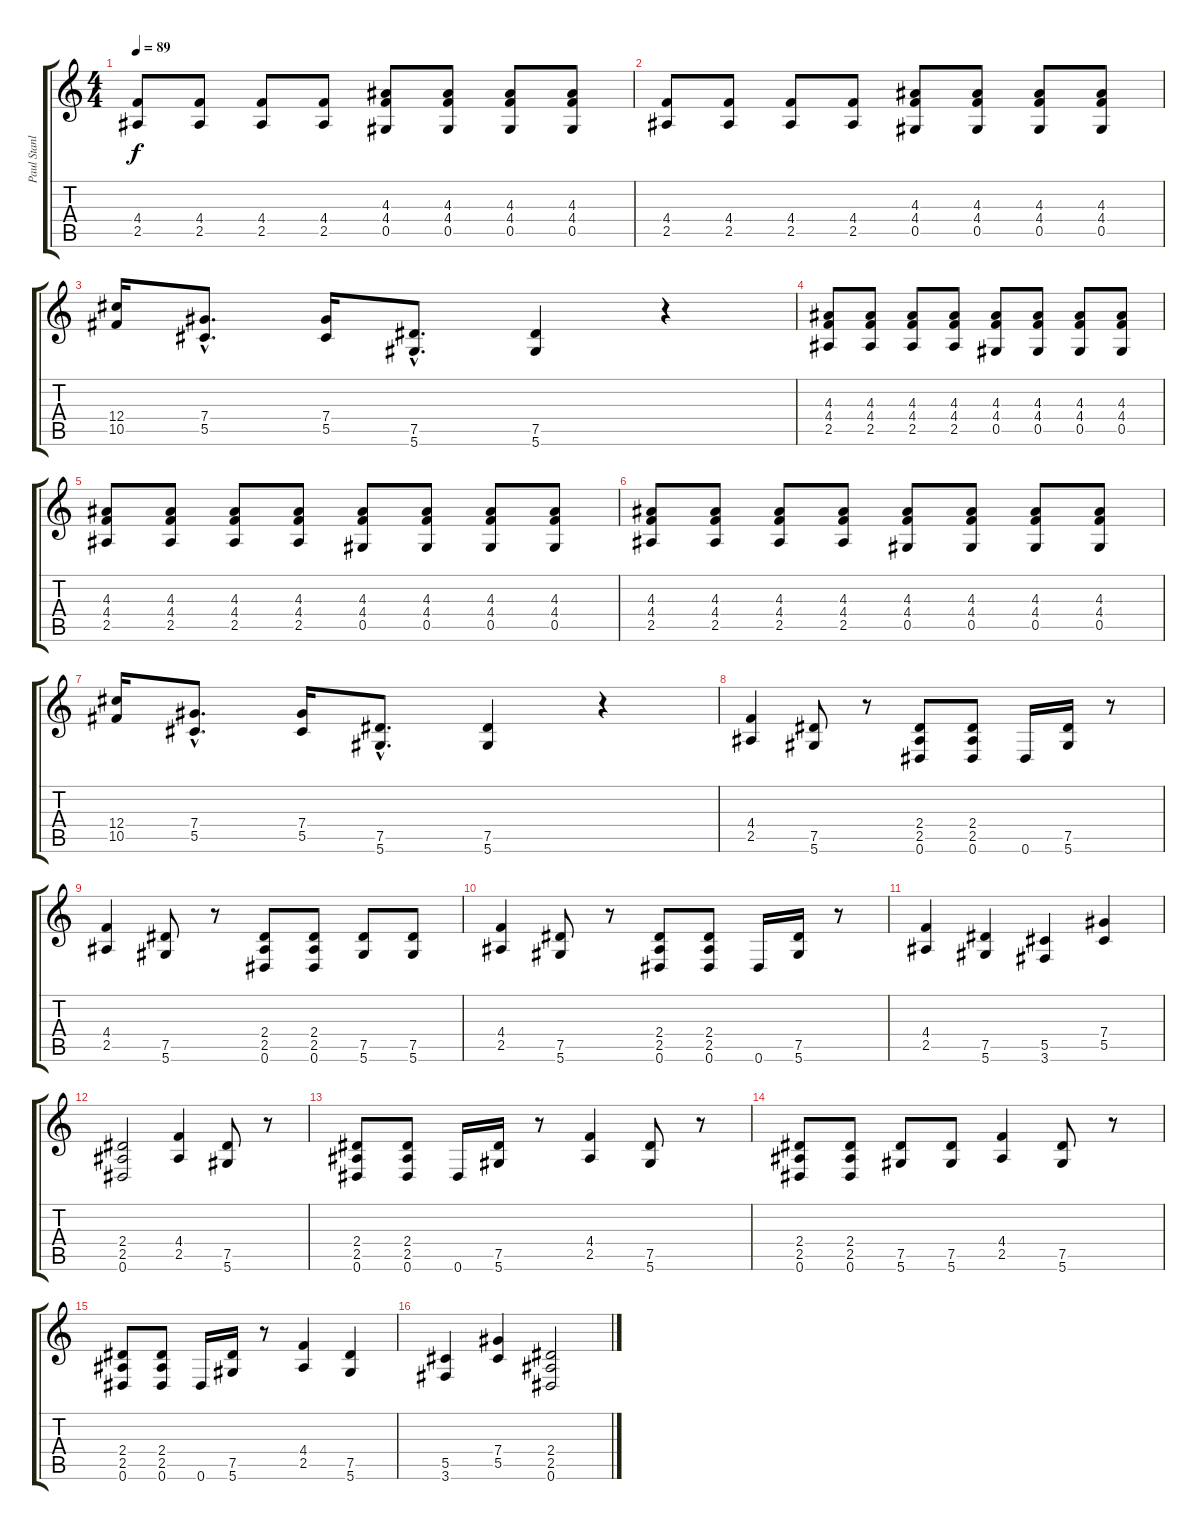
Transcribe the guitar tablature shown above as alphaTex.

\track ("Paul Stanley (The Starchild)" "Paul Stanl") {instrument distortionguitar}
\staff {score tabs}
\tuning (Eb4 Bb3 Gb3 Db3 Ab2 Eb2) {hide}
\ts (4 4)
\tempo 89
\clef g2
\ks c
(4.4 2.5).8{dy f} (4.4 2.5).8 (4.4 2.5).8 (4.4 2.5).8 (4.3 4.4 0.5).8 (4.3 4.4 0.5).8 (4.3 4.4 0.5).8 (4.3 4.4 0.5).8 |
(4.4 2.5).8 (4.4 2.5).8 (4.4 2.5).8 (4.4 2.5).8 (4.3 4.4 0.5).8 (4.3 4.4 0.5).8 (4.3 4.4 0.5).8 (4.3 4.4 0.5).8 |
(12.4 10.5).16 (7.4{hac} 5.5{hac}).8{d} (7.4 5.5).16 (7.5{hac} 5.6{hac}).8{d} (7.5 5.6).4 r.4 |
(4.3 4.4 2.5).8 (4.3 4.4 2.5).8 (4.3 4.4 2.5).8 (4.3 4.4 2.5).8 (4.3 4.4 0.5).8 (4.3 4.4 0.5).8 (4.3 4.4 0.5).8 (4.3 4.4 0.5).8 |
(4.3 4.4 2.5).8 (4.3 4.4 2.5).8 (4.3 4.4 2.5).8 (4.3 4.4 2.5).8 (4.3 4.4 0.5).8 (4.3 4.4 0.5).8 (4.3 4.4 0.5).8 (4.3 4.4 0.5).8 |
(4.3 4.4 2.5).8 (4.3 4.4 2.5).8 (4.3 4.4 2.5).8 (4.3 4.4 2.5).8 (4.3 4.4 0.5).8 (4.3 4.4 0.5).8 (4.3 4.4 0.5).8 (4.3 4.4 0.5).8 |
(12.4 10.5).16 (7.4{hac} 5.5{hac}).8{d} (7.4 5.5).16 (7.5{hac} 5.6{hac}).8{d} (7.5 5.6).4 r.4 |
(4.4 2.5).4 (7.5 5.6).8 r.8 (2.4 2.5 0.6).8 (2.4 2.5 0.6).8 0.6.16 (7.5 5.6).16 r.8 |
(4.4 2.5).4 (7.5 5.6).8 r.8 (2.4 2.5 0.6).8 (2.4 2.5 0.6).8 (7.5 5.6).8 (7.5 5.6).8 |
(4.4 2.5).4 (7.5 5.6).8 r.8 (2.4 2.5 0.6).8 (2.4 2.5 0.6).8 0.6.16 (7.5 5.6).16 r.8 |
(4.4 2.5).4 (7.5 5.6).4 (5.5 3.6).4 (7.4 5.5).4 |
(2.4 2.5 0.6).2 (4.4 2.5).4 (7.5 5.6).8 r.8 |
(2.4 2.5 0.6).8 (2.4 2.5 0.6).8 0.6.16 (7.5 5.6).16 r.8 (4.4 2.5).4 (7.5 5.6).8 r.8 |
(2.4 2.5 0.6).8 (2.4 2.5 0.6).8 (7.5 5.6).8 (7.5 5.6).8 (4.4 2.5).4 (7.5 5.6).8 r.8 |
(2.4 2.5 0.6).8 (2.4 2.5 0.6).8 0.6.16 (7.5 5.6).16 r.8 (4.4 2.5).4 (7.5 5.6).4 |
(5.5 3.6).4 (7.4 5.5).4 (2.4 2.5 0.6).2
